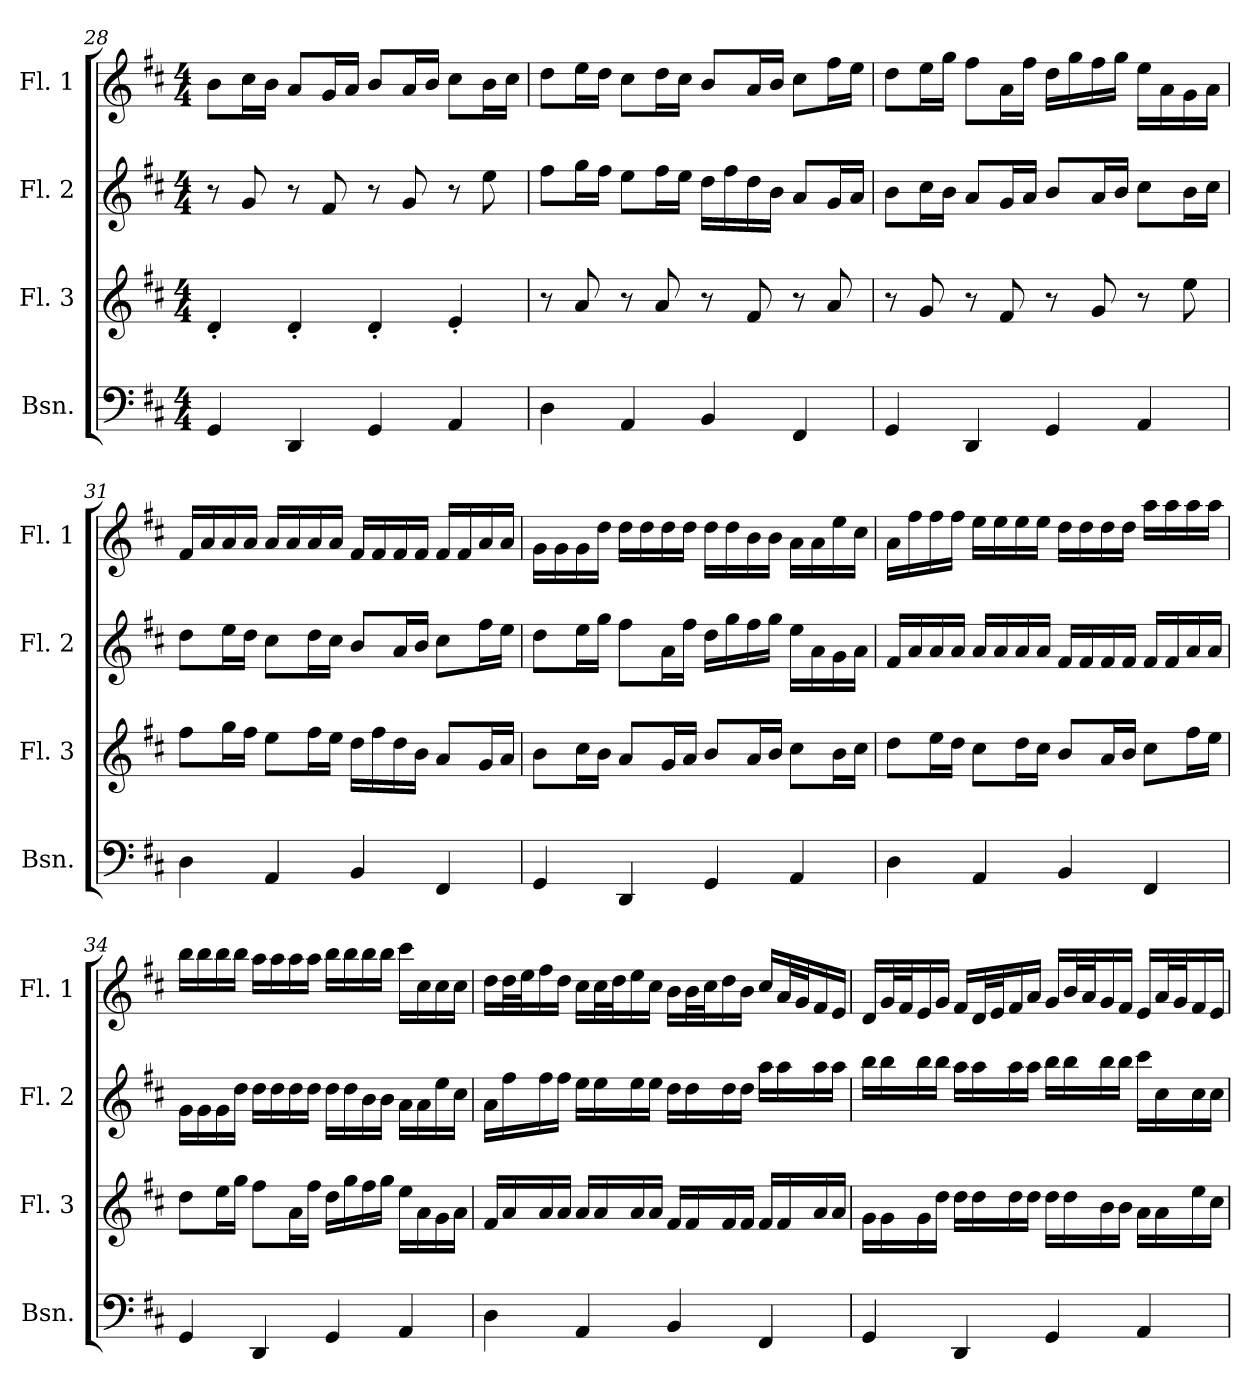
**kern	**kern	**kern	**kern
*part4	*part3	*part2	*part1
*staff4	*staff3	*staff2	*staff1
*I"Bsn.	*I"Fl. 3	*I"Fl. 2	*I"Fl. 1
*I'Bsn.	*I'Fl. 3	*I'Fl. 2	*I'Fl. 1
!!LO:LB:g=z
*clefF4	*clefG2	*clefG2	*clefG2
*k[f#c#]	*k[f#c#]	*k[f#c#]	*k[f#c#]
*M4/4	*M4/4	*M4/4	*M4/4
=28	=28	=28	=28
4GG/	4d'/	8r	8b\L
.	.	8g/	16cc#\L
.	.	.	16b\JJ
4DD/	4d'/	8r	8a/L
.	.	8f#/	16g/L
.	.	.	16a/JJ
4GG/	4d'/	8r	8b/L
.	.	8g/	16a/L
.	.	.	16b/JJ
4AA/	4e'/	8r	8cc#\L
.	.	8ee\	16b\L
.	.	.	16cc#\JJ
=29	=29	=29	=29
4D\	8r	8ff#\L	8dd\L
.	8a/	16gg\L	16ee\L
.	.	16ff#\JJ	16dd\JJ
4AA/	8r	8ee\L	8cc#\L
.	8a/	16ff#\L	16dd\L
.	.	16ee\JJ	16cc#\JJ
4BB/	8r	16dd\LL	8b/L
.	.	16ff#\	.
.	8f#/	16dd\	16a/L
.	.	16b\JJ	16b/JJ
4FF#/	8r	8a/L	8cc#\L
.	8a/	16g/L	16ff#\L
.	.	16a/JJ	16ee\JJ
=30	=30	=30	=30
4GG/	8r	8b\L	8dd\L
.	8g/	16cc#\L	16ee\L
.	.	16b\JJ	16gg\JJ
4DD/	8r	8a/L	8ff#\L
.	8f#/	16g/L	16a\L
.	.	16a/JJ	16ff#\JJ
4GG/	8r	8b/L	16dd\LL
.	.	.	16gg\
.	8g/	16a/L	16ff#\
.	.	16b/JJ	16gg\JJ
4AA/	8r	8cc#\L	16ee\LL
.	.	.	16a\
.	8ee\	16b\L	16g\
.	.	16cc#\JJ	16a\JJ
!!LO:LB:g=z
=31	=31	=31	=31
4D\	8ff#\L	8dd\L	16f#/LL
.	.	.	16a/
.	16gg\L	16ee\L	16a/
.	16ff#\JJ	16dd\JJ	16a/JJ
4AA/	8ee\L	8cc#\L	16a/LL
.	.	.	16a/
.	16ff#\L	16dd\L	16a/
.	16ee\JJ	16cc#\JJ	16a/JJ
4BB/	16dd\LL	8b/L	16f#/LL
.	16ff#\	.	16f#/
.	16dd\	16a/L	16f#/
.	16b\JJ	16b/JJ	16f#/JJ
4FF#/	8a/L	8cc#\L	16f#/LL
.	.	.	16f#/
.	16g/L	16ff#\L	16a/
.	16a/JJ	16ee\JJ	16a/JJ
=32	=32	=32	=32
4GG/	8b\L	8dd\L	16g\LL
.	.	.	16g\
.	16cc#\L	16ee\L	16g\
.	16b\JJ	16gg\JJ	16dd\JJ
4DD/	8a/L	8ff#\L	16dd\LL
.	.	.	16dd\
.	16g/L	16a\L	16dd\
.	16a/JJ	16ff#\JJ	16dd\JJ
4GG/	8b/L	16dd\LL	16dd\LL
.	.	16gg\	16dd\
.	16a/L	16ff#\	16b\
.	16b/JJ	16gg\JJ	16b\JJ
4AA/	8cc#\L	16ee\LL	16a\LL
.	.	16a\	16a\
.	16b\L	16g\	16ee\
.	16cc#\JJ	16a\JJ	16cc#\JJ
!!LO:PB:g=z
=33	=33	=33	=33
4D\	8dd\L	16f#/LL	16a\LL
.	.	16a/	16ff#\
.	16ee\L	16a/	16ff#\
.	16dd\JJ	16a/JJ	16ff#\JJ
4AA/	8cc#\L	16a/LL	16ee\LL
.	.	16a/	16ee\
.	16dd\L	16a/	16ee\
.	16cc#\JJ	16a/JJ	16ee\JJ
4BB/	8b/L	16f#/LL	16dd\LL
.	.	16f#/	16dd\
.	16a/L	16f#/	16dd\
.	16b/JJ	16f#/JJ	16dd\JJ
4FF#/	8cc#\L	16f#/LL	16aa\LL
.	.	16f#/	16aa\
.	16ff#\L	16a/	16aa\
.	16ee\JJ	16a/JJ	16aa\JJ
=34	=34	=34	=34
4GG/	8dd\L	16g\LL	16bb\LL
.	.	16g\	16bb\
.	16ee\L	16g\	16bb\
.	16gg\JJ	16dd\JJ	16bb\JJ
4DD/	8ff#\L	16dd\LL	16aa\LL
.	.	16dd\	16aa\
.	16a\L	16dd\	16aa\
.	16ff#\JJ	16dd\JJ	16aa\JJ
4GG/	16dd\LL	16dd\LL	16bb\LL
.	16gg\	16dd\	16bb\
.	16ff#\	16b\	16bb\
.	16gg\JJ	16b\JJ	16bb\JJ
4AA/	16ee\LL	16a\LL	16ccc#\LL
.	16a\	16a\	16cc#\
.	16g\	16ee\	16cc#\
.	16a\JJ	16cc#\JJ	16cc#\JJ
!!LO:LB:g=z
=35	=35	=35	=35
4D\	16f#/LL	16a\LL	16dd\LL
.	16a/	16ff#\	32dd\L
.	.	.	32ee\J
.	16a/	16ff#\	16ff#\
.	16a/JJ	16ff#\JJ	16dd\JJ
4AA/	16a/LL	16ee\LL	16cc#\LL
.	16a/	16ee\	32cc#\L
.	.	.	32dd\J
.	16a/	16ee\	16ee\
.	16a/JJ	16ee\JJ	16cc#\JJ
4BB/	16f#/LL	16dd\LL	16b\LL
.	16f#/	16dd\	32b\L
.	.	.	32cc#\J
.	16f#/	16dd\	16dd\
.	16f#/JJ	16dd\JJ	16b\JJ
4FF#/	16f#/LL	16aa\LL	16cc#/LL
.	16f#/	16aa\	32a/L
.	.	.	32g/J
.	16a/	16aa\	16f#/
.	16a/JJ	16aa\JJ	16e/JJ
=36	=36	=36	=36
4GG/	16g\LL	16bb\LL	16d/LL
.	16g\	16bb\	32g/L
.	.	.	32f#/J
.	16g\	16bb\	16e/
.	16dd\JJ	16bb\JJ	16g/JJ
4DD/	16dd\LL	16aa\LL	16f#/LL
.	16dd\	16aa\	32d/L
.	.	.	32e/J
.	16dd\	16aa\	16f#/
.	16dd\JJ	16aa\JJ	16a/JJ
4GG/	16dd\LL	16bb\LL	16g/LL
.	16dd\	16bb\	32b/L
.	.	.	32a/J
.	16b\	16bb\	16g/
.	16b\JJ	16bb\JJ	16f#/JJ
4AA/	16a\LL	16ccc#\LL	16e/LL
.	16a\	16cc#\	32a/L
.	.	.	32g/J
.	16ee\	16cc#\	16f#/
.	16cc#\JJ	16cc#\JJ	16e/JJ
=	=	=	=
*-	*-	*-	*-
